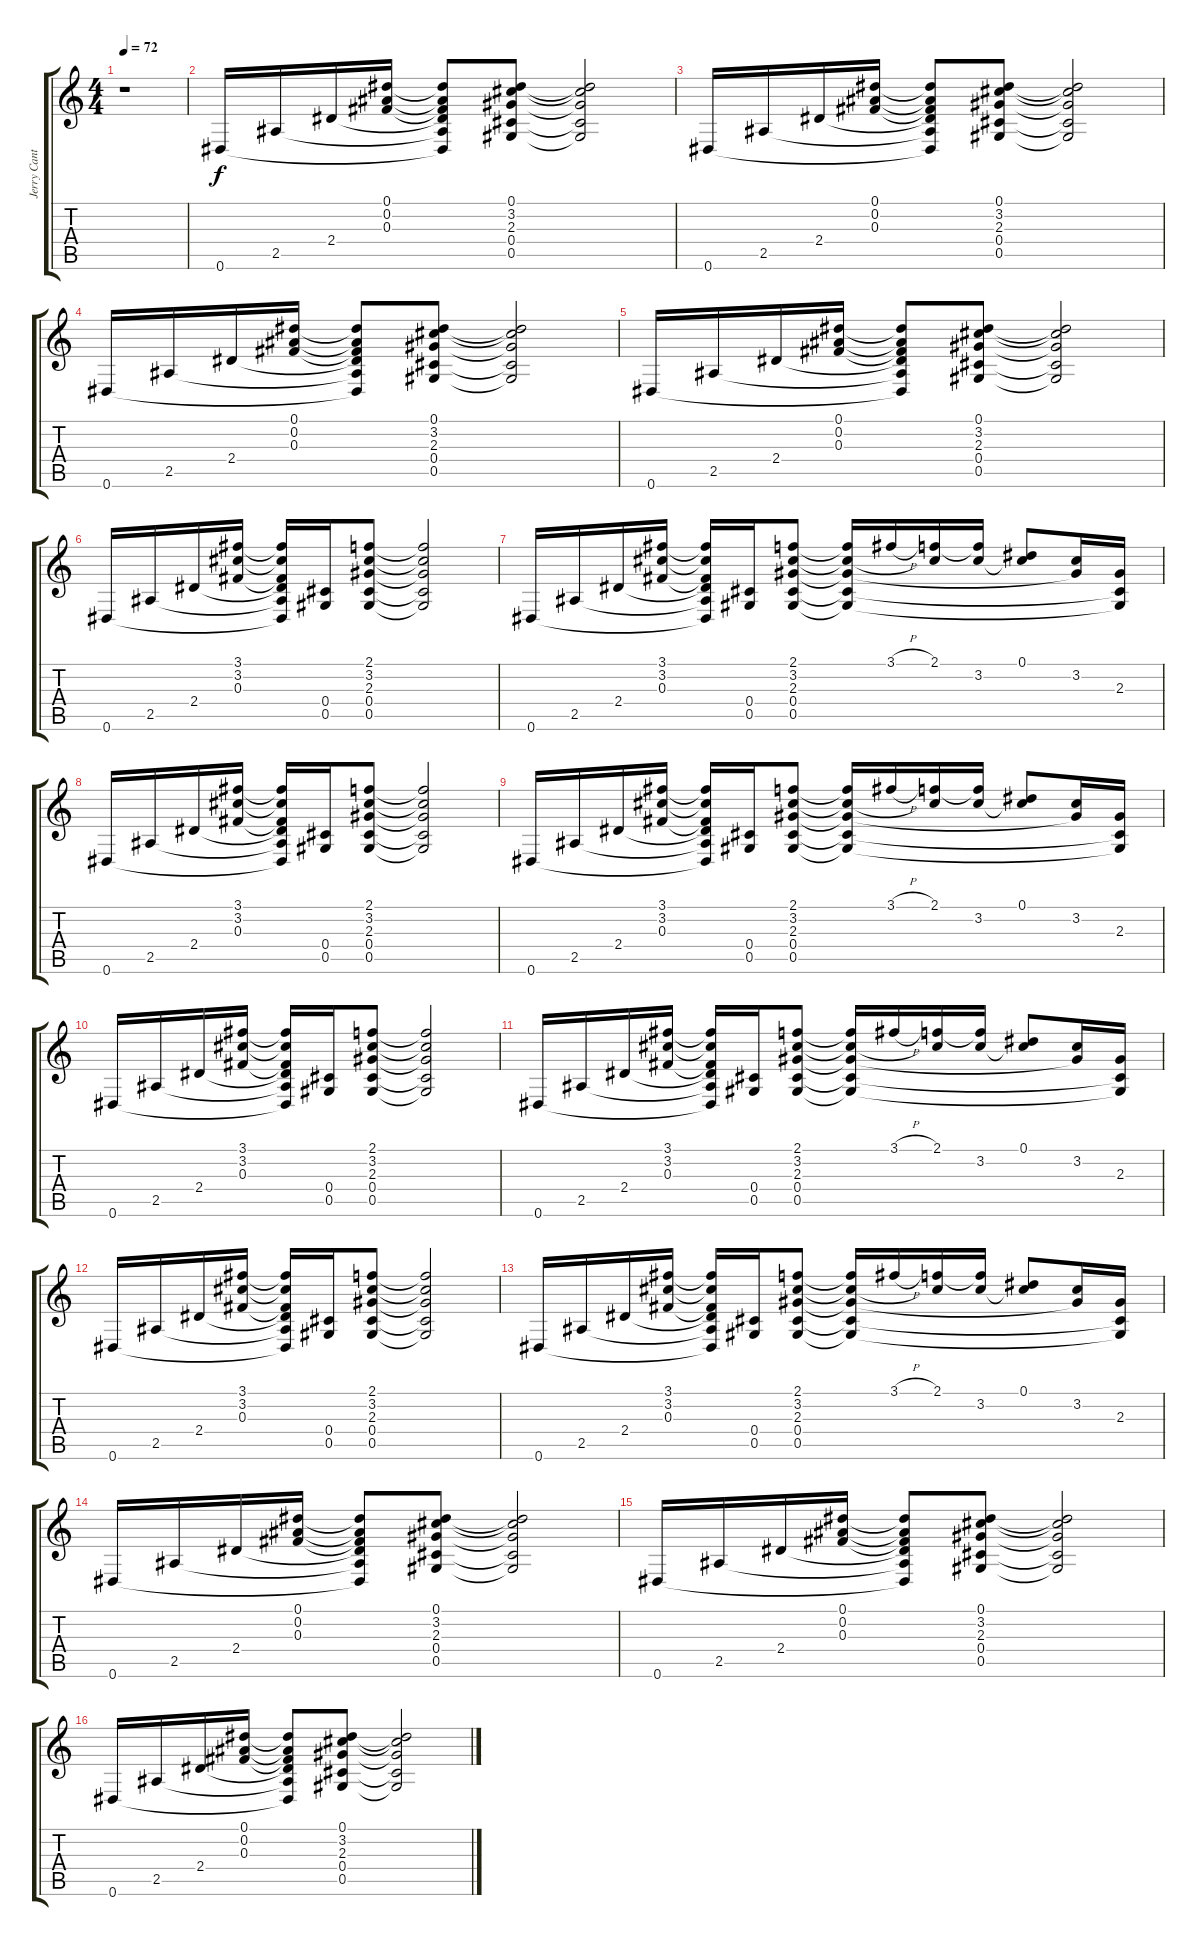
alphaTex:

\track ("Jerry Cantrell - Guitar 3 - Acoustic" "Jerry Cant") {instrument acousticguitarnylon}
\staff {score tabs}
\tuning (Eb4 Bb3 Gb3 Db3 Ab2 Eb2) {hide}
\ts (4 4)
\tempo 72
\clef g2
\ks c
r.1{dy f} |
0.6.16 2.5.16 2.4.16 (0.1 0.2 0.3).16 (0.1{t} 0.2{t} 0.3{t} 2.4{t} 2.5{t} 0.6{t}).8 (0.1 3.2 2.3 0.4 0.5).8 (0.1{t} 3.2{t} 2.3{t} 0.4{t} 0.5{t}).2 |
0.6.16 2.5.16 2.4.16 (0.1 0.2 0.3).16 (0.1{t} 0.2{t} 0.3{t} 2.4{t} 2.5{t} 0.6{t}).8 (0.1 3.2 2.3 0.4 0.5).8 (0.1{t} 3.2{t} 2.3{t} 0.4{t} 0.5{t}).2 |
0.6.16 2.5.16 2.4.16 (0.1 0.2 0.3).16 (0.1{t} 0.2{t} 0.3{t} 2.4{t} 2.5{t} 0.6{t}).8 (0.1 3.2 2.3 0.4 0.5).8 (0.1{t} 3.2{t} 2.3{t} 0.4{t} 0.5{t}).2 |
0.6.16 2.5.16 2.4.16 (0.1 0.2 0.3).16 (0.1{t} 0.2{t} 0.3{t} 2.4{t} 2.5{t} 0.6{t}).8 (0.1 3.2 2.3 0.4 0.5).8 (0.1{t} 3.2{t} 2.3{t} 0.4{t} 0.5{t}).2 |
0.6.16 2.5.16 2.4.16 (3.1 3.2 0.3).16 (3.1{t} 3.2{t} 0.3{t} 2.4{t} 2.5{t} 0.6{t}).16 (0.4 0.5).16 (2.1 3.2 2.3 0.4 0.5).8 (2.1{t} 3.2{t} 2.3{t} 0.4{t} 0.5{t}).2 |
0.6.16 2.5.16 2.4.16 (3.1 3.2 0.3).16 (3.1{t} 3.2{t} 0.3{t} 2.4{t} 2.5{t} 0.6{t}).16 (0.4 0.5).16 (2.1 3.2 2.3 0.4 0.5).8 (2.1{t} 3.2{t} 2.3{t} 0.4{t} 0.5{t}).16 3.1{h}.16 (2.1 3.2{t}).16 (2.1{t} 3.2).16 (0.1 3.2{t}).8 (3.2 2.3{t}).16 (2.3 0.4{t} 0.5{t}).16 |
0.6.16 2.5.16 2.4.16 (3.1 3.2 0.3).16 (3.1{t} 3.2{t} 0.3{t} 2.4{t} 2.5{t} 0.6{t}).16 (0.4 0.5).16 (2.1 3.2 2.3 0.4 0.5).8 (2.1{t} 3.2{t} 2.3{t} 0.4{t} 0.5{t}).2 |
0.6.16 2.5.16 2.4.16 (3.1 3.2 0.3).16 (3.1{t} 3.2{t} 0.3{t} 2.4{t} 2.5{t} 0.6{t}).16 (0.4 0.5).16 (2.1 3.2 2.3 0.4 0.5).8 (2.1{t} 3.2{t} 2.3{t} 0.4{t} 0.5{t}).16 3.1{h}.16 (2.1 3.2{t}).16 (2.1{t} 3.2).16 (0.1 3.2{t}).8 (3.2 2.3{t}).16 (2.3 0.4{t} 0.5{t}).16 |
0.6.16 2.5.16 2.4.16 (3.1 3.2 0.3).16 (3.1{t} 3.2{t} 0.3{t} 2.4{t} 2.5{t} 0.6{t}).16 (0.4 0.5).16 (2.1 3.2 2.3 0.4 0.5).8 (2.1{t} 3.2{t} 2.3{t} 0.4{t} 0.5{t}).2 |
0.6.16 2.5.16 2.4.16 (3.1 3.2 0.3).16 (3.1{t} 3.2{t} 0.3{t} 2.4{t} 2.5{t} 0.6{t}).16 (0.4 0.5).16 (2.1 3.2 2.3 0.4 0.5).8 (2.1{t} 3.2{t} 2.3{t} 0.4{t} 0.5{t}).16 3.1{h}.16 (2.1 3.2{t}).16 (2.1{t} 3.2).16 (0.1 3.2{t}).8 (3.2 2.3{t}).16 (2.3 0.4{t} 0.5{t}).16 |
0.6.16 2.5.16 2.4.16 (3.1 3.2 0.3).16 (3.1{t} 3.2{t} 0.3{t} 2.4{t} 2.5{t} 0.6{t}).16 (0.4 0.5).16 (2.1 3.2 2.3 0.4 0.5).8 (2.1{t} 3.2{t} 2.3{t} 0.4{t} 0.5{t}).2 |
0.6.16 2.5.16 2.4.16 (3.1 3.2 0.3).16 (3.1{t} 3.2{t} 0.3{t} 2.4{t} 2.5{t} 0.6{t}).16 (0.4 0.5).16 (2.1 3.2 2.3 0.4 0.5).8 (2.1{t} 3.2{t} 2.3{t} 0.4{t} 0.5{t}).16 3.1{h}.16 (2.1 3.2{t}).16 (2.1{t} 3.2).16 (0.1 3.2{t}).8 (3.2 2.3{t}).16 (2.3 0.4{t} 0.5{t}).16 |
0.6.16 2.5.16 2.4.16 (0.1 0.2 0.3).16 (0.1{t} 0.2{t} 0.3{t} 2.4{t} 2.5{t} 0.6{t}).8 (0.1 3.2 2.3 0.4 0.5).8 (0.1{t} 3.2{t} 2.3{t} 0.4{t} 0.5{t}).2 |
0.6.16 2.5.16 2.4.16 (0.1 0.2 0.3).16 (0.1{t} 0.2{t} 0.3{t} 2.4{t} 2.5{t} 0.6{t}).8 (0.1 3.2 2.3 0.4 0.5).8 (0.1{t} 3.2{t} 2.3{t} 0.4{t} 0.5{t}).2 |
0.6.16 2.5.16 2.4.16 (0.1 0.2 0.3).16 (0.1{t} 0.2{t} 0.3{t} 2.4{t} 2.5{t} 0.6{t}).8 (0.1 3.2 2.3 0.4 0.5).8 (0.1{t} 3.2{t} 2.3{t} 0.4{t} 0.5{t}).2
